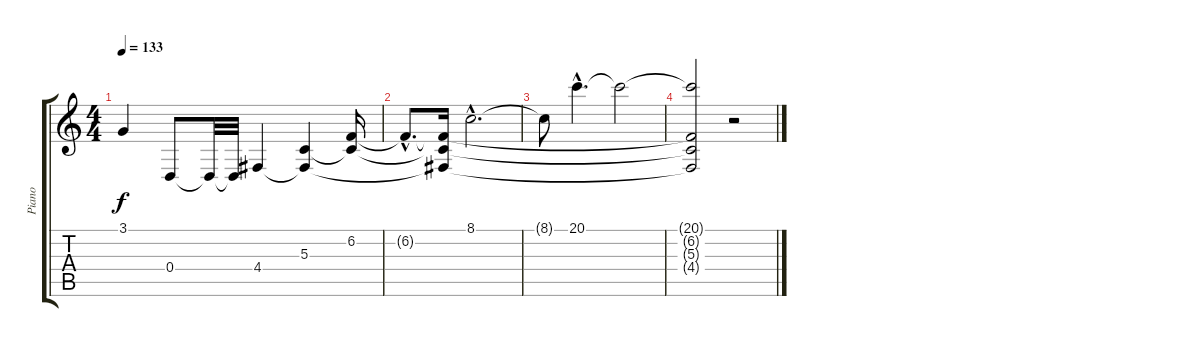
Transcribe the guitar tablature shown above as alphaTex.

\track ("Piano" "Piano") {instrument acousticgrandpiano}
\staff {score tabs}
\tuning (E4 B3 G3 D3 A2 E2) {hide}
\ts (4 4)
\tempo 133
\clef g2
\ks c
3.1{t}.4{dy f} 0.4.8 0.4{t}.32 0.4{t}.32 4.4.4 (5.3 4.4{t}).4 (6.2 5.3{t}).16 |
6.2{hac t}.8{d} (6.2{t} 5.3{t} 4.4{t}).16 8.1{hac}.2{d} |
8.1{t}.8 20.1{hac}.4{d} 20.1{t}.2 |
(20.1{t} 6.2{t} 5.3{t} 4.4{t}).2 r.2
